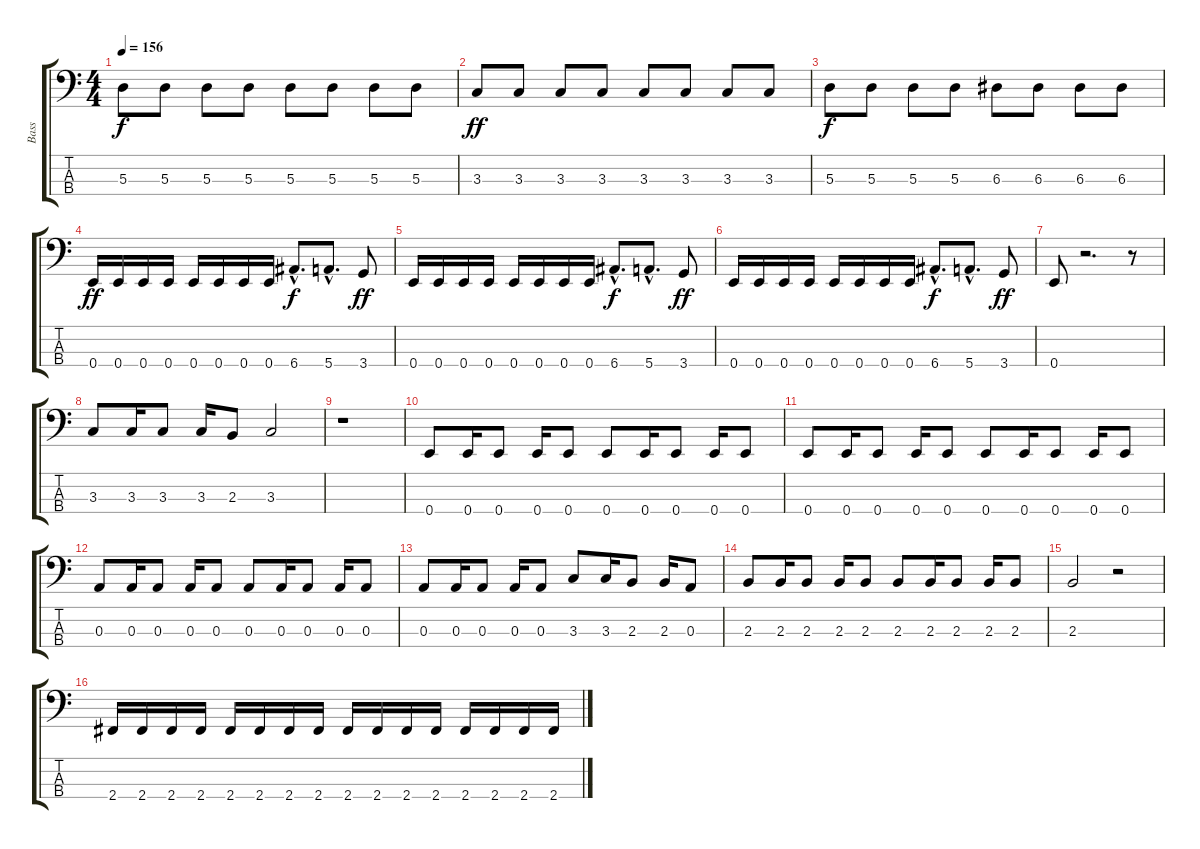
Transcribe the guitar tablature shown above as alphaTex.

\track ("Bass" "Bass") {instrument electricbassfinger}
\staff {score tabs}
\tuning (G2 D2 A1 E1) {hide}
\ts (4 4)
\tempo 156
\clef f4
\ks c
5.3.8{dy f} 5.3.8 5.3.8 5.3.8 5.3.8 5.3.8 5.3.8 5.3.8 |
3.3.8{dy ff} 3.3.8 3.3.8 3.3.8 3.3.8 3.3.8 3.3.8 3.3.8 |
5.3.8{dy f} 5.3.8 5.3.8 5.3.8 6.3.8 6.3.8 6.3.8 6.3.8 |
0.4.16{dy ff} 0.4.16 0.4.16 0.4.16 0.4.16 0.4.16 0.4.16 0.4.16 6.4{hac}.8{d dy f} 5.4{hac}.8{d} 3.4.8{dy ff} |
0.4.16 0.4.16 0.4.16 0.4.16 0.4.16 0.4.16 0.4.16 0.4.16 6.4{hac}.8{d dy f} 5.4{hac}.8{d} 3.4.8{dy ff} |
0.4.16 0.4.16 0.4.16 0.4.16 0.4.16 0.4.16 0.4.16 0.4.16 6.4{hac}.8{d dy f} 5.4{hac}.8{d} 3.4.8{dy ff} |
0.4.8 r.2{d} r.8 |
3.3.8 3.3.16 3.3.8 3.3.16 2.3.8 3.3.2 |
r.1 |
0.4.8 0.4.16 0.4.8 0.4.16 0.4.8 0.4.8 0.4.16 0.4.8 0.4.16 0.4.8 |
0.4.8 0.4.16 0.4.8 0.4.16 0.4.8 0.4.8 0.4.16 0.4.8 0.4.16 0.4.8 |
0.3.8 0.3.16 0.3.8 0.3.16 0.3.8 0.3.8 0.3.16 0.3.8 0.3.16 0.3.8 |
0.3.8 0.3.16 0.3.8 0.3.16 0.3.8 3.3.8 3.3.16 2.3.8 2.3.16 0.3.8 |
2.3.8 2.3.16 2.3.8 2.3.16 2.3.8 2.3.8 2.3.16 2.3.8 2.3.16 2.3.8 |
2.3.2 r.2 |
2.4.16 2.4.16 2.4.16 2.4.16 2.4.16 2.4.16 2.4.16 2.4.16 2.4.16 2.4.16 2.4.16 2.4.16 2.4.16 2.4.16 2.4.16 2.4.16
